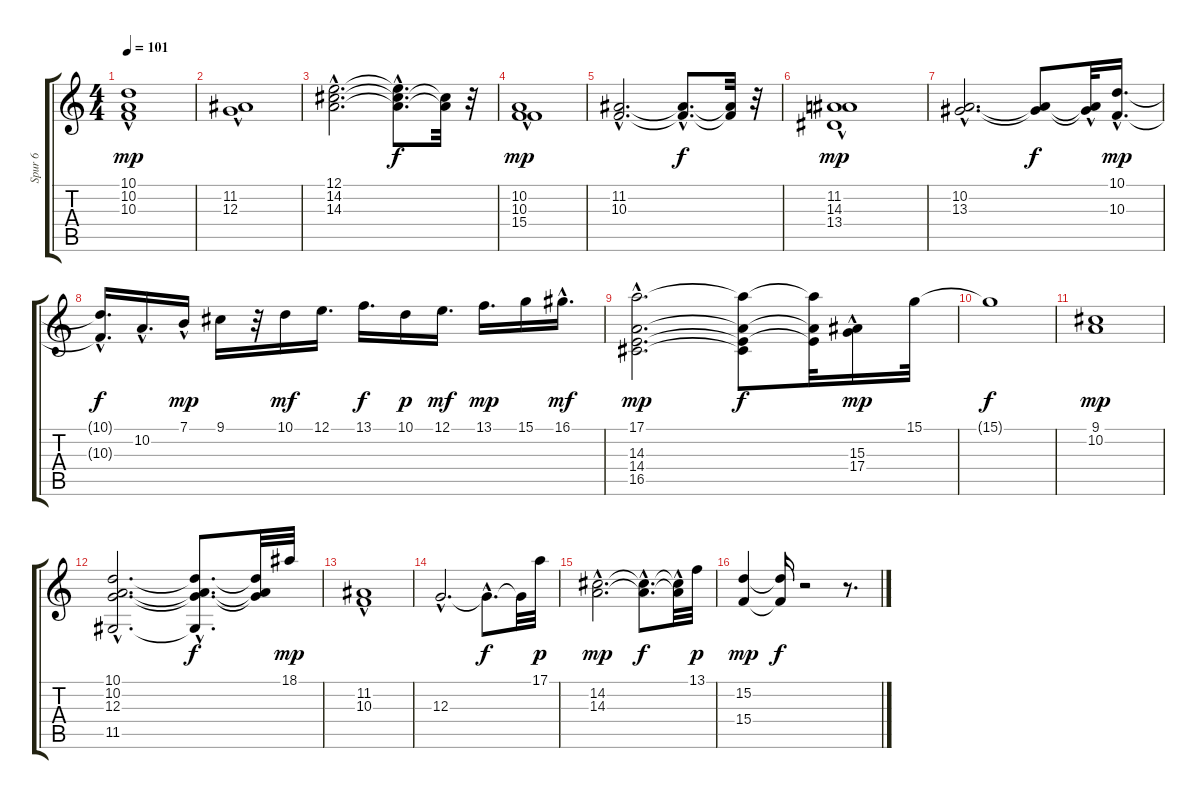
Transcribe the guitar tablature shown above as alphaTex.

\track ("Spur 6" "Spur 6") {instrument stringensemble1}
\staff {score tabs}
\tuning (E4 B3 G3 D3 A2 E2) {hide}
\ts (4 4)
\tempo 101
\clef g2
\ks c
(10.1 10.2{hac} 10.3{hac}).1{dy mp} |
(11.2{hac} 12.3).1 |
(12.1{hac} 14.2{hac} 14.3{hac}).2{d} (12.1{hac t} 14.2{hac t} 14.3{hac t}).8{d dy f} (14.2{t} 14.3{t}).32 r.32 |
(10.2{hac} 10.3 15.4).1{dy mp} |
(11.2{hac} 10.3{hac}).2{d} (11.2{hac t} 10.3{hac t}).8{d dy f} (11.2{t} 10.3{t}).32 r.32 |
(11.2{hac} 14.3{hac} 13.4).1{dy mp} |
(10.2{hac} 13.3{hac}).2{d} (10.2{t} 13.3{t}).8{dy f} (10.2{t} 13.3{hac t}).32 (10.1{hac} 10.3{hac}).16{d dy mp} |
(10.1{hac t} 10.3{hac t}).16{d dy f} 10.2{hac}.16{d} 7.1{hac}.16{dy mp} 9.1.16 r.32 10.1.16{dy mf} 12.1.16{d} 13.1.16{d dy f} 10.1.16{dy p} 12.1.16{d dy mf} 13.1.16{d dy mp} 15.1.16 16.1{hac}.16{d dy mf} |
(17.1{hac} 14.3{hac} 14.4{hac} 16.5{hac}).2{d dy mp} (17.1{t} 14.3{t} 14.4{t} 16.5{t}).8{dy f} (17.1{t} 14.3{t} 14.4{t}).32 (15.3{hac} 17.4).16{dy mp} 15.1.32 |
15.1{t}.1{dy f} |
(9.1 10.2).1{dy mp} |
(10.1{hac} 10.2{hac} 12.3{hac} 11.5{hac}).2{d} (10.1{hac t} 10.2{hac t} 12.3{hac t} 11.5{hac t}).8{d dy f} (10.1{t} 10.2{t} 12.3{t}).32 18.1.32{dy mp} |
(11.2 10.3{hac}).1 |
12.3{hac}.2{d} 12.3{hac t}.8{d dy f} 12.3{t}.32 17.1.32{dy p} |
(14.2{hac} 14.3{hac}).2{d dy mp} (14.2{hac t} 14.3{hac t}).8{d dy f} (14.2{t} 14.3{hac t}).32 13.1.32{dy p} |
(15.2 15.4).4{dy mp} (15.2{t} 15.4{t}).16{dy f} r.2 r.8{d}
